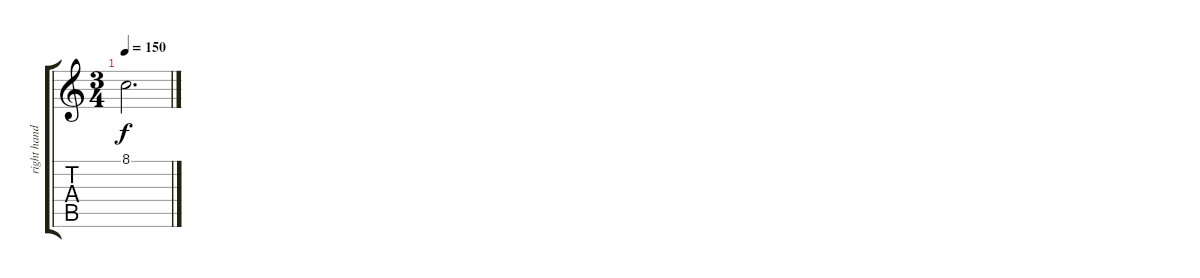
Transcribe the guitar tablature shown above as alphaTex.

\track ("right hand" "right hand") {instrument acousticgrandpiano}
\staff {score tabs}
\tuning (E4 B3 G3 D3 A2 E2) {hide}
\ts (3 4)
\tempo 150
\clef g2
\ks c
8.1.2{d dy f}
